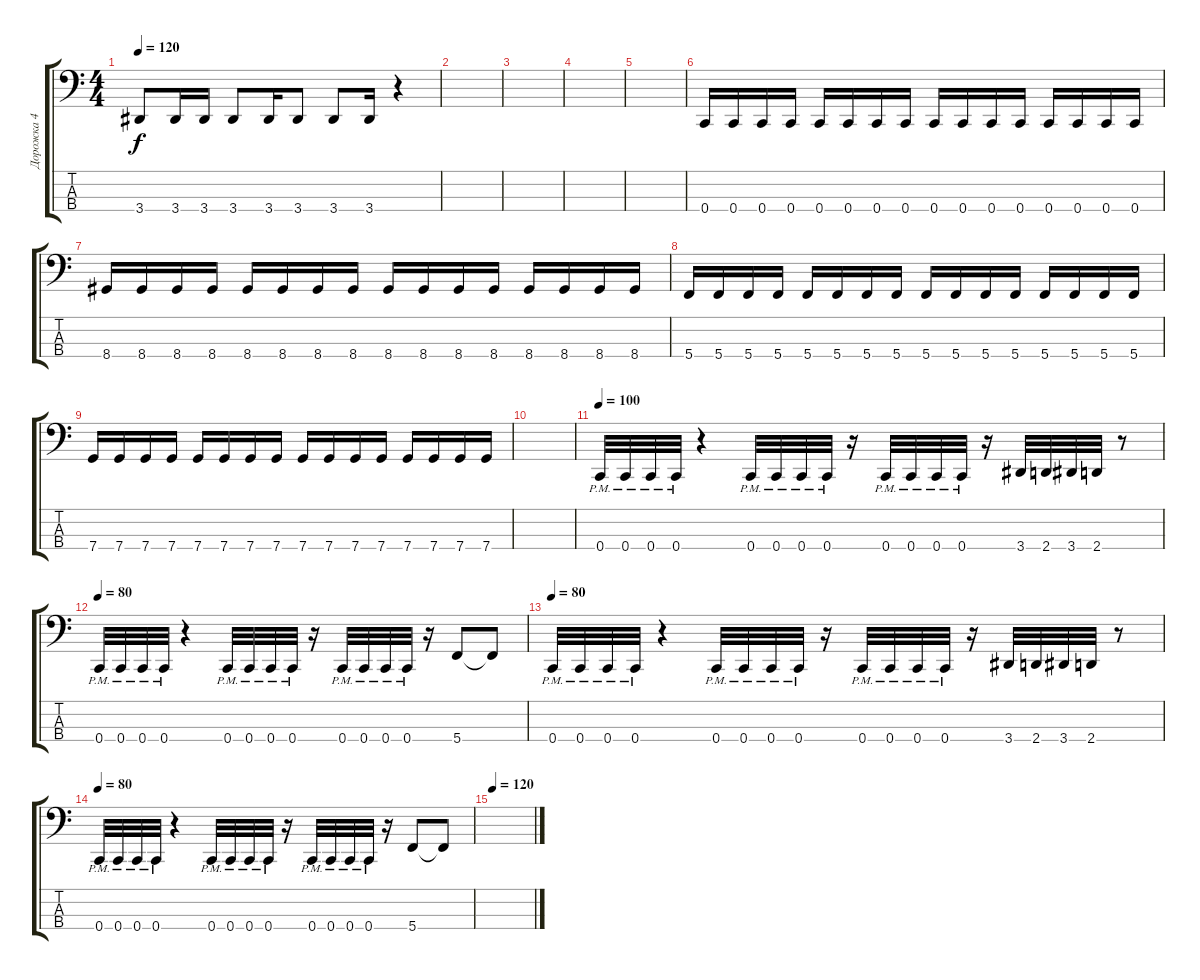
\track ("Дорожка 4" "Дорожка 4") {instrument electricbasspick}
\staff {score tabs}
\tuning (F2 C2 G1 C1) {hide}
\ts (4 4)
\tempo 120
\clef f4
\ks c
3.4.8{dy f} 3.4.16 3.4.16 3.4.8 3.4.16 3.4.8 3.4.8 3.4.16 r.4 |
|
|
|
|
0.4.16 0.4.16 0.4.16 0.4.16 0.4.16 0.4.16 0.4.16 0.4.16 0.4.16 0.4.16 0.4.16 0.4.16 0.4.16 0.4.16 0.4.16 0.4.16 |
8.4.16 8.4.16 8.4.16 8.4.16 8.4.16 8.4.16 8.4.16 8.4.16 8.4.16 8.4.16 8.4.16 8.4.16 8.4.16 8.4.16 8.4.16 8.4.16 |
5.4.16 5.4.16 5.4.16 5.4.16 5.4.16 5.4.16 5.4.16 5.4.16 5.4.16 5.4.16 5.4.16 5.4.16 5.4.16 5.4.16 5.4.16 5.4.16 |
7.4.16 7.4.16 7.4.16 7.4.16 7.4.16 7.4.16 7.4.16 7.4.16 7.4.16 7.4.16 7.4.16 7.4.16 7.4.16 7.4.16 7.4.16 7.4.16 |
|
\tempo 80
\tempo 100
0.4{pm}.32 0.4{pm}.32 0.4{pm}.32 0.4{pm}.32 r.4 0.4{pm}.32 0.4{pm}.32 0.4{pm}.32 0.4{pm}.32 r.16 0.4{pm}.32 0.4{pm}.32 0.4{pm}.32 0.4{pm}.32 r.16 3.4.32 2.4.32 3.4.32 2.4.32 r.8 |
\tempo 80
0.4{pm}.32 0.4{pm}.32 0.4{pm}.32 0.4{pm}.32 r.4 0.4{pm}.32 0.4{pm}.32 0.4{pm}.32 0.4{pm}.32 r.16 0.4{pm}.32 0.4{pm}.32 0.4{pm}.32 0.4{pm}.32 r.16 5.4.8 5.4{t}.8 |
\tempo 80
0.4{pm}.32 0.4{pm}.32 0.4{pm}.32 0.4{pm}.32 r.4 0.4{pm}.32 0.4{pm}.32 0.4{pm}.32 0.4{pm}.32 r.16 0.4{pm}.32 0.4{pm}.32 0.4{pm}.32 0.4{pm}.32 r.16 3.4.32 2.4.32 3.4.32 2.4.32 r.8 |
\tempo 80
0.4{pm}.32 0.4{pm}.32 0.4{pm}.32 0.4{pm}.32 r.4 0.4{pm}.32 0.4{pm}.32 0.4{pm}.32 0.4{pm}.32 r.16 0.4{pm}.32 0.4{pm}.32 0.4{pm}.32 0.4{pm}.32 r.16 5.4.8 5.4{t}.8 |
\tempo 120
